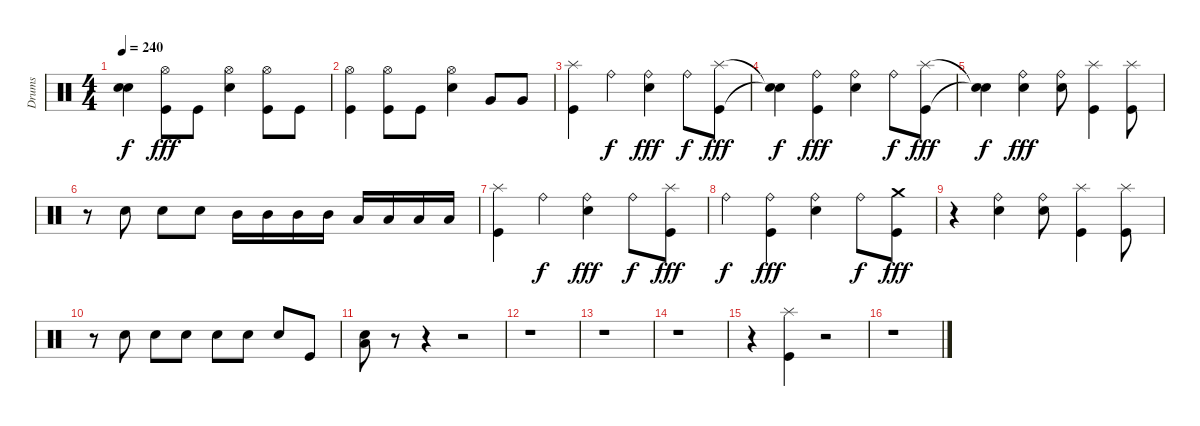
\track ("Drums" "Drums") {instrument percussion}
\staff {score}
\articulation defaults
\ts (4 4)
\tempo 240
\clef neutral
\ks c
("Snare (hit)"{t} "Snare (hit)"{t}).4{dy f} ("Kick (hit)" "Hi-Hat (open)").8{dy fff} "Kick (hit)".8 ("Electric Snare (hit)" "Hi-Hat (open)").4 ("Kick (hit)" "Hi-Hat (open)").8 "Kick (hit)".8 |
("Kick (hit)" "Hi-Hat (open)").4 ("Kick (hit)" "Hi-Hat (open)").8 "Kick (hit)".8 ("Electric Snare (hit)" "Hi-Hat (open)").4 "Very Low Tom (hit)".8 "Very Low Tom (hit)".8 |
("Kick (hit)" "Splash (hit)").4 "Ride (bell)".4{dy f} ("Electric Snare (hit)" "Ride (bell)").4{dy fff} "Ride (bell)".8{dy f} ("Kick (hit)" "Splash (hit)").8{dy fff} |
("Snare (hit)"{t} "Snare (hit)"{t}).4{dy f} ("Kick (hit)" "Ride (bell)").4{dy fff} ("Electric Snare (hit)" "Ride (bell)").4 "Ride (bell)".8{dy f} ("Kick (hit)" "Splash (hit)").8{dy fff} |
("Snare (hit)"{t} "Snare (hit)"{t}).4{dy f} ("Electric Snare (hit)" "Ride (bell)").4{dy fff} ("Electric Snare (hit)" "Ride (bell)").8 ("Kick (hit)" "Splash (hit)").4 ("Kick (hit)" "Splash (hit)").8 |
r.8 "Electric Snare (hit)".8 "Electric Snare (hit)".8 "Electric Snare (hit)".8 "Mid Tom (hit)".16 "Mid Tom (hit)".16 "Mid Tom (hit)".16 "Mid Tom (hit)".16 "Low Tom (hit)".16 "Low Tom (hit)".16 "Low Tom (hit)".16 "Low Tom (hit)".16 |
("Kick (hit)" "Splash (hit)").4 "Ride (bell)".4{dy f} ("Electric Snare (hit)" "Ride (bell)").4{dy fff} "Ride (bell)".8{dy f} ("Kick (hit)" "Splash (hit)").8{dy fff} |
"Ride (bell)".4{dy f} ("Kick (hit)" "Ride (bell)").4{dy fff} ("Electric Snare (hit)" "Ride (bell)").4 "Ride (bell)".8{dy f} ("Kick (hit)" "Crash medium (hit)").8{dy fff} |
r.4 ("Electric Snare (hit)" "Ride (bell)").4 ("Electric Snare (hit)" "Ride (bell)").8 ("Kick (hit)" "Splash (hit)").4 ("Kick (hit)" "Splash (hit)").8 |
r.8 "Electric Snare (hit)".8 "Electric Snare (hit)".8 "Electric Snare (hit)".8 "Electric Snare (hit)".8 "Electric Snare (hit)".8 "Electric Snare (hit)".8 "Kick (hit)".8 |
("Electric Snare (hit)" "Low Floor Tom (hit)").8 r.8 r.4 r.2 |
r.1 |
r.1 |
r.1 |
r.4 ("Kick (hit)" "Splash (hit)").4 r.2 |
r.1
